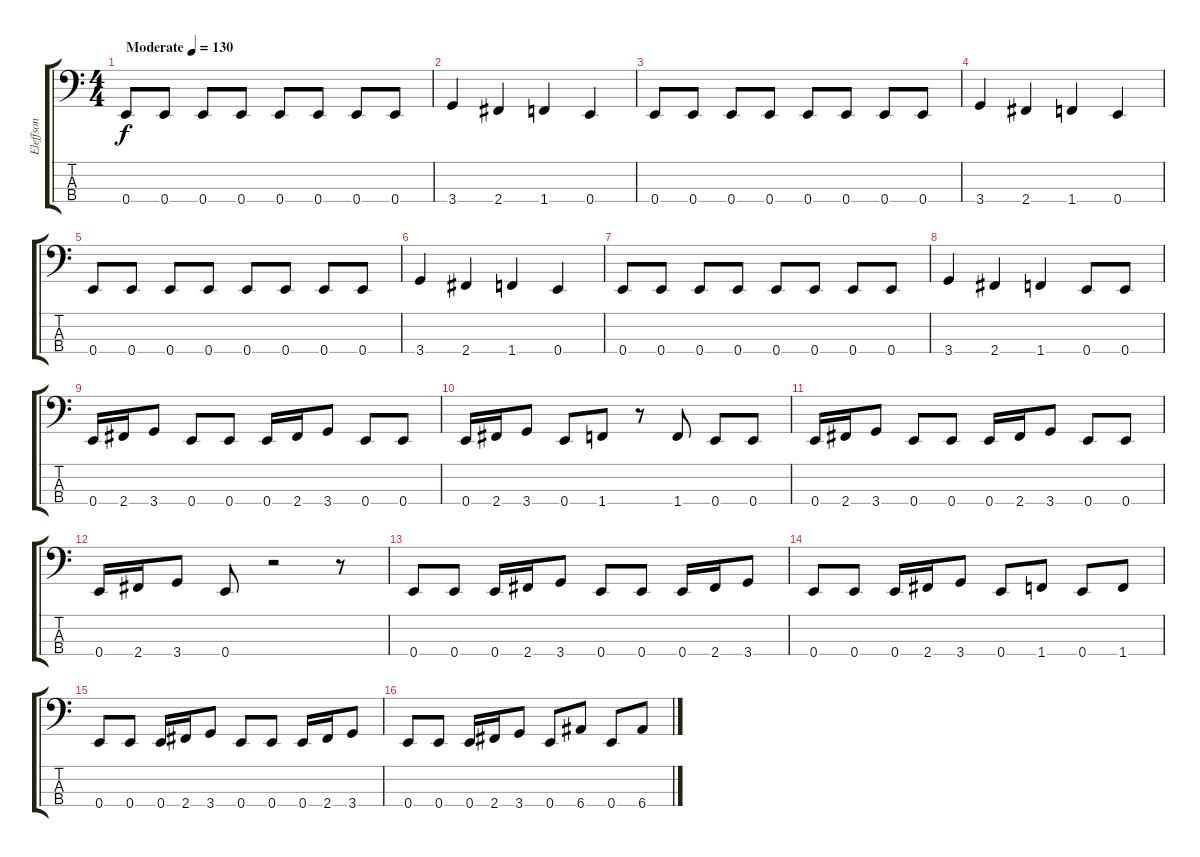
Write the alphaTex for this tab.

\track ("Eleffson" "Eleffson") {instrument electricbasspick}
\staff {score tabs}
\tuning (G2 D2 A1 E1) {hide}
\ts (4 4)
\tempo (130 "Moderate")
\clef f4
\ks c
0.4.8{dy f instrument electricbasspick} 0.4.8 0.4.8 0.4.8 0.4.8 0.4.8 0.4.8 0.4.8 |
3.4.4 2.4.4 1.4.4 0.4.4 |
0.4.8 0.4.8 0.4.8 0.4.8 0.4.8 0.4.8 0.4.8 0.4.8 |
3.4.4 2.4.4 1.4.4 0.4.4 |
0.4.8 0.4.8 0.4.8 0.4.8 0.4.8 0.4.8 0.4.8 0.4.8 |
3.4.4 2.4.4 1.4.4 0.4.4 |
0.4.8 0.4.8 0.4.8 0.4.8 0.4.8 0.4.8 0.4.8 0.4.8 |
3.4.4 2.4.4 1.4.4 0.4.8 0.4.8 |
0.4.16 2.4.16 3.4.8 0.4.8 0.4.8 0.4.16 2.4.16 3.4.8 0.4.8 0.4.8 |
0.4.16 2.4.16 3.4.8 0.4.8 1.4.8 r.8 1.4.8 0.4.8 0.4.8 |
0.4.16 2.4.16 3.4.8 0.4.8 0.4.8 0.4.16 2.4.16 3.4.8 0.4.8 0.4.8 |
0.4.16 2.4.16 3.4.8 0.4.8 r.2 r.8 |
0.4.8 0.4.8 0.4.16 2.4.16 3.4.8 0.4.8 0.4.8 0.4.16 2.4.16 3.4.8 |
0.4.8 0.4.8 0.4.16 2.4.16 3.4.8 0.4.8 1.4.8 0.4.8 1.4.8 |
0.4.8 0.4.8 0.4.16 2.4.16 3.4.8 0.4.8 0.4.8 0.4.16 2.4.16 3.4.8 |
0.4.8 0.4.8 0.4.16 2.4.16 3.4.8 0.4.8 6.4.8 0.4.8 6.4.8
